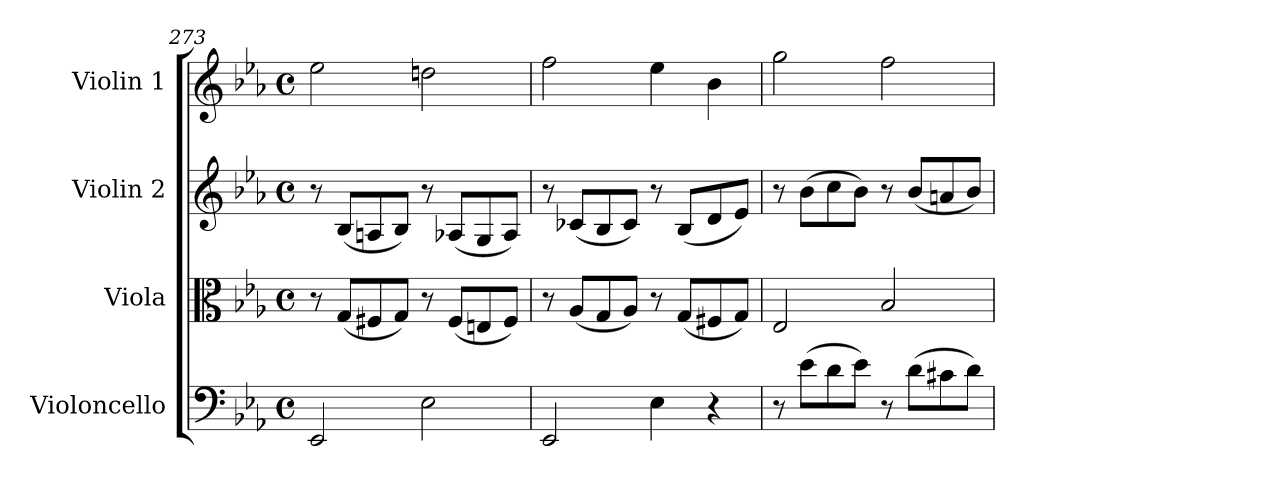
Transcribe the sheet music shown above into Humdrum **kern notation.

**kern	**kern	**kern	**kern
*part4	*part3	*part2	*part1
*staff4	*staff3	*staff2	*staff1
*I"Violoncello	*I"Viola	*I"Violin 2	*I"Violin 1
*I'Vc	*I'Vla	*I'Vln	*I'Vln
*clefF4	*clefC3	*clefG2	*clefG2
*k[b-e-a-]	*k[b-e-a-]	*k[b-e-a-]	*k[b-e-a-]
*M4/4	*M4/4	*M4/4	*M4/4
*met(c)	*met(c)	*met(c)	*met(c)
=273	=273	=273	=273
2EE-/	8r	8r	2ee-\
.	(8G/L	(8B-/L	.
.	8F#X/	8An/	.
.	8G/J)	8B-/J)	.
2E-\	8r	8r	2ddn\
.	(8F#/L	(8A-X/L	.
.	8En/	8G/	.
.	8F#/J)	8A-/J)	.
!!LO:LB:g=z
=274	=274	=274	=274
2EE-/	8r	8r	2ff\
.	(8A-/L	(8c-X/L	.
.	8G/	8B-/	.
.	8A-/J)	8c-/J)	.
4E-\	8r	8r	4ee-\
.	(8G/L	(8B-/L	.
4r	8F#X/	8d/	4b-\
.	8G/J)	8e-/J)	.
!!LO:LB:g=z
=275	=275	=275	=275
8r	2E-/	8r	2gg\
(8e-\L	.	(8b-\L	.
8d\	.	8cc\	.
8e-\J)	.	8b-\J)	.
8r	2B-/	8r	2ff\
(8d\L	.	(8b-/L	.
8c#X\	.	8an/	.
8d\J)	.	8b-/J)	.
=	=	=	=
*-	*-	*-	*-
